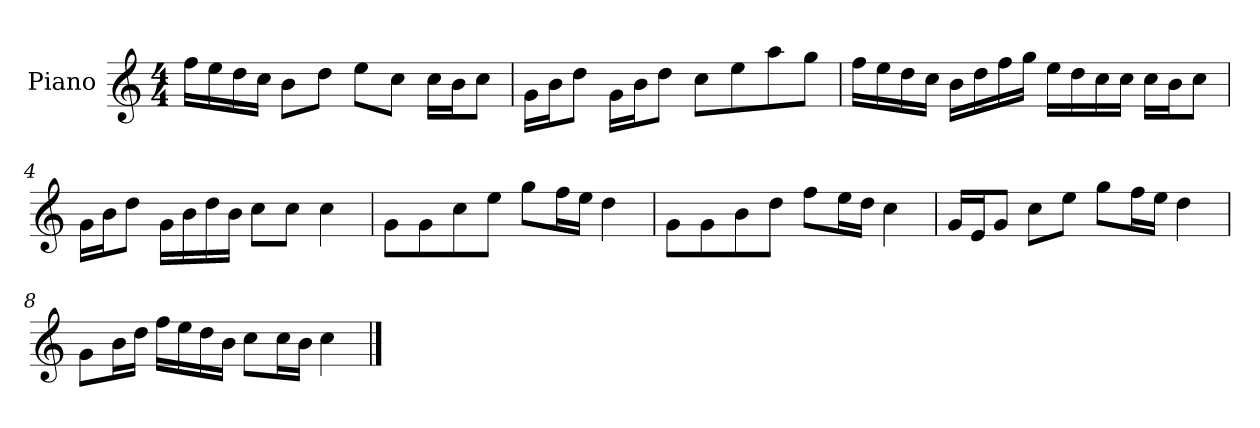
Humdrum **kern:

**kern
*part1
*staff1
*I"Piano
*I'P-no
*clefG2
*k[]
*M4/4
*MM90
=1
16ff\LL
16ee\
16dd\
16cc\JJ
8b\L
8dd\J
8ee\L
8cc\J
16cc\LL
16b\J
8cc\J
=2
16g\LL
16b\J
8dd\J
16g\LL
16b\J
8dd\J
8cc\L
8ee\
8aa\
8gg\J
=3
16ff\LL
16ee\
16dd\
16cc\JJ
16b\LL
16dd\
16ff\
16gg\JJ
16ee\LL
16dd\
16cc\
16cc\JJ
16cc\LL
16b\J
8cc\J
!!LO:LB:g=z
=4
16g\LL
16b\J
8dd\J
16g\LL
16b\
16dd\
16b\JJ
8cc\L
8cc\J
4cc\
=5
8g\L
8g\
8cc\
8ee\J
8gg\L
16ff\L
16ee\JJ
4dd\
=6
8g\L
8g\
8b\
8dd\J
8ff\L
16ee\L
16dd\JJ
4cc\
=7
16g/LL
16e/J
8g/J
8cc\L
8ee\J
8gg\L
16ff\L
16ee\JJ
4dd\
!!LO:LB:g=z
=8
8g\L
16b\L
16dd\JJ
16ff\LL
16ee\
16dd\
16b\JJ
8cc\L
16cc\L
16b\JJ
4cc\
==
*-
